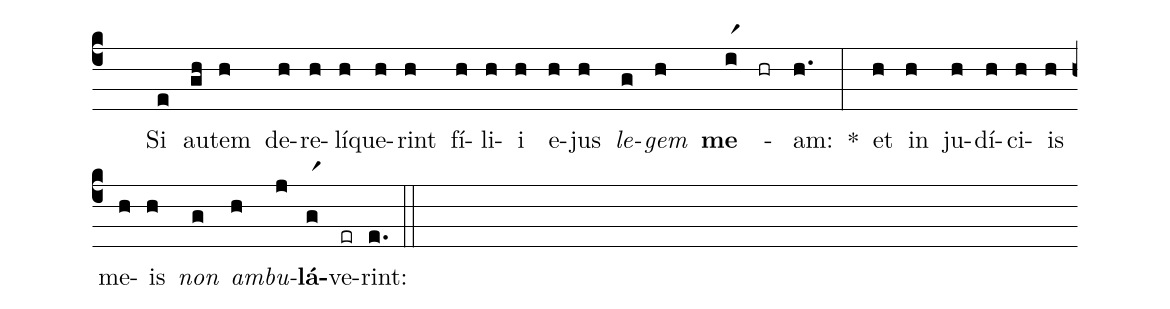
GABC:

%%
(c4)
( )Si(e) au(gh)tem(h) de(h)re(h)lí(h)que(h)rint(h) fí(h)li(h)i(h) e(h)jus(h) <i>le</i>(g)<i>gem</i>(h) <b>me</b>(ir1) -(hr) am:(h.) *(:)
et(h) in(h) ju(h)dí(h)ci(h)is(h) me(h)is(h) <i>non</i>(g) <i>am</i>(h)<i>bu</i>(j)<b>lá</b>(gr1)ve(er)rint:(e.) (::)
